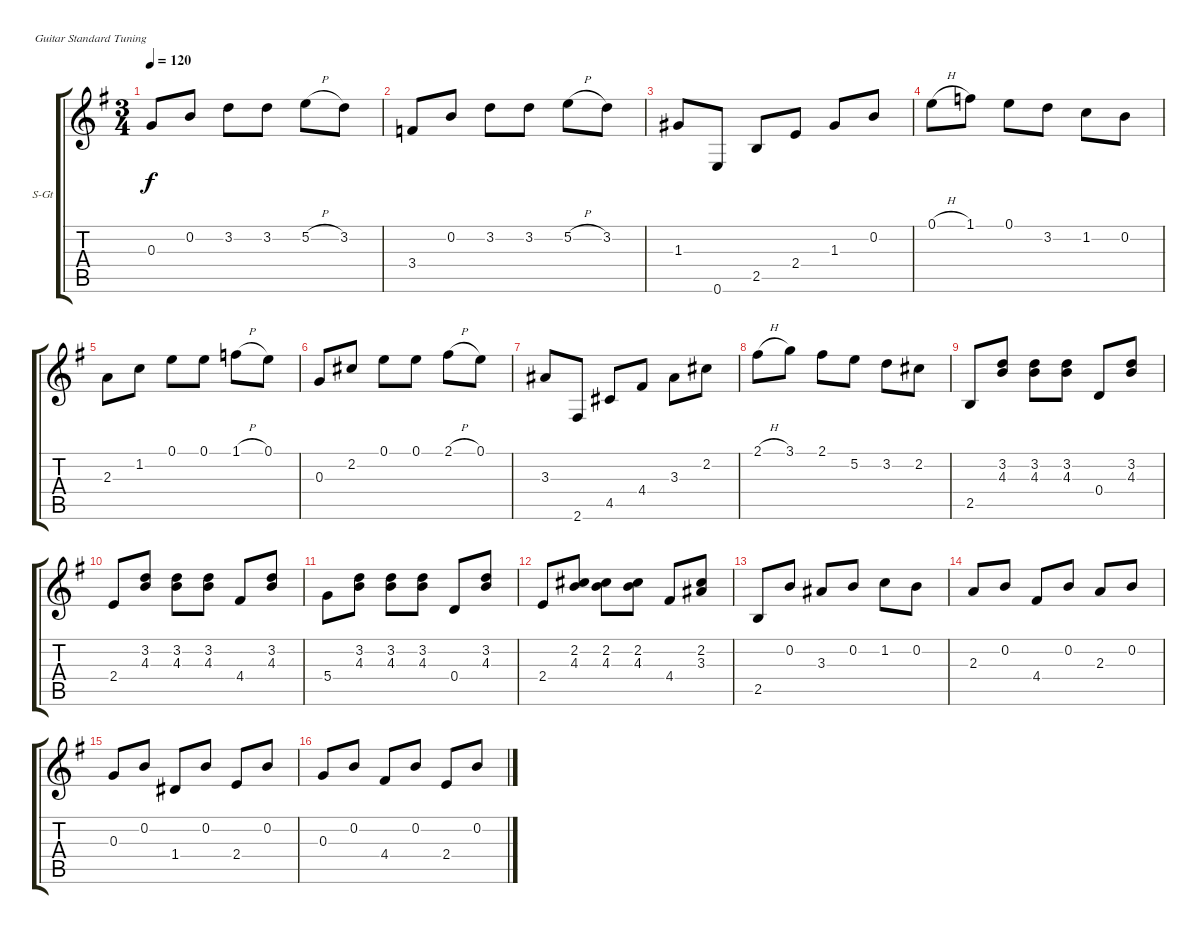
\bracketExtendMode groupsimilarinstruments
\firstSystemTrackNameOrientation horizontal
\otherSystemsTrackNameOrientation horizontal
\track ("Track 1" "S-Gt") {instrument acousticguitarsteel}
\staff {score tabs}
\tuning (E4 B3 G3 D3 A2 E2)
\ts (3 4)
\tempo 120
\clef g2
\ks eminor
0.3.8{dy f} 0.2.8 3.2.8 3.2.8 5.2{h}.8 3.2.8 |
3.4.8 0.2.8 3.2.8 3.2.8 5.2{h}.8 3.2.8 |
1.3.8 0.6.8 2.5.8 2.4.8 1.3.8 0.2.8 |
0.1{h}.8 1.1.8 0.1.8 3.2.8 1.2.8 0.2.8 |
2.3.8 1.2.8 0.1.8 0.1.8 1.1{h}.8 0.1.8 |
0.3.8 2.2.8 0.1.8 0.1.8 2.1{h}.8 0.1.8 |
3.3.8 2.6.8 4.5.8 4.4.8 3.3.8 2.2.8 |
2.1{h}.8 3.1.8 2.1.8 5.2.8 3.2.8 2.2.8 |
2.5.8 (3.2 4.3).8 (3.2 4.3).8 (3.2 4.3).8 0.4.8 (3.2 4.3).8 |
2.4.8 (3.2 4.3).8 (3.2 4.3).8 (3.2 4.3).8 4.4.8 (3.2 4.3).8 |
5.4.8 (3.2 4.3).8 (3.2 4.3).8 (3.2 4.3).8 0.4.8 (3.2 4.3).8 |
2.4.8 (2.2 4.3).8 (2.2 4.3).8 (2.2 4.3).8 4.4.8 (2.2 3.3).8 |
2.5.8 0.2.8 3.3.8 0.2.8 1.2.8 0.2.8 |
2.3.8 0.2.8 4.4.8 0.2.8 2.3.8 0.2.8 |
0.3.8 0.2.8 1.4.8 0.2.8 2.4.8 0.2.8 |
0.3.8 0.2.8 4.4.8 0.2.8 2.4.8 0.2.8
